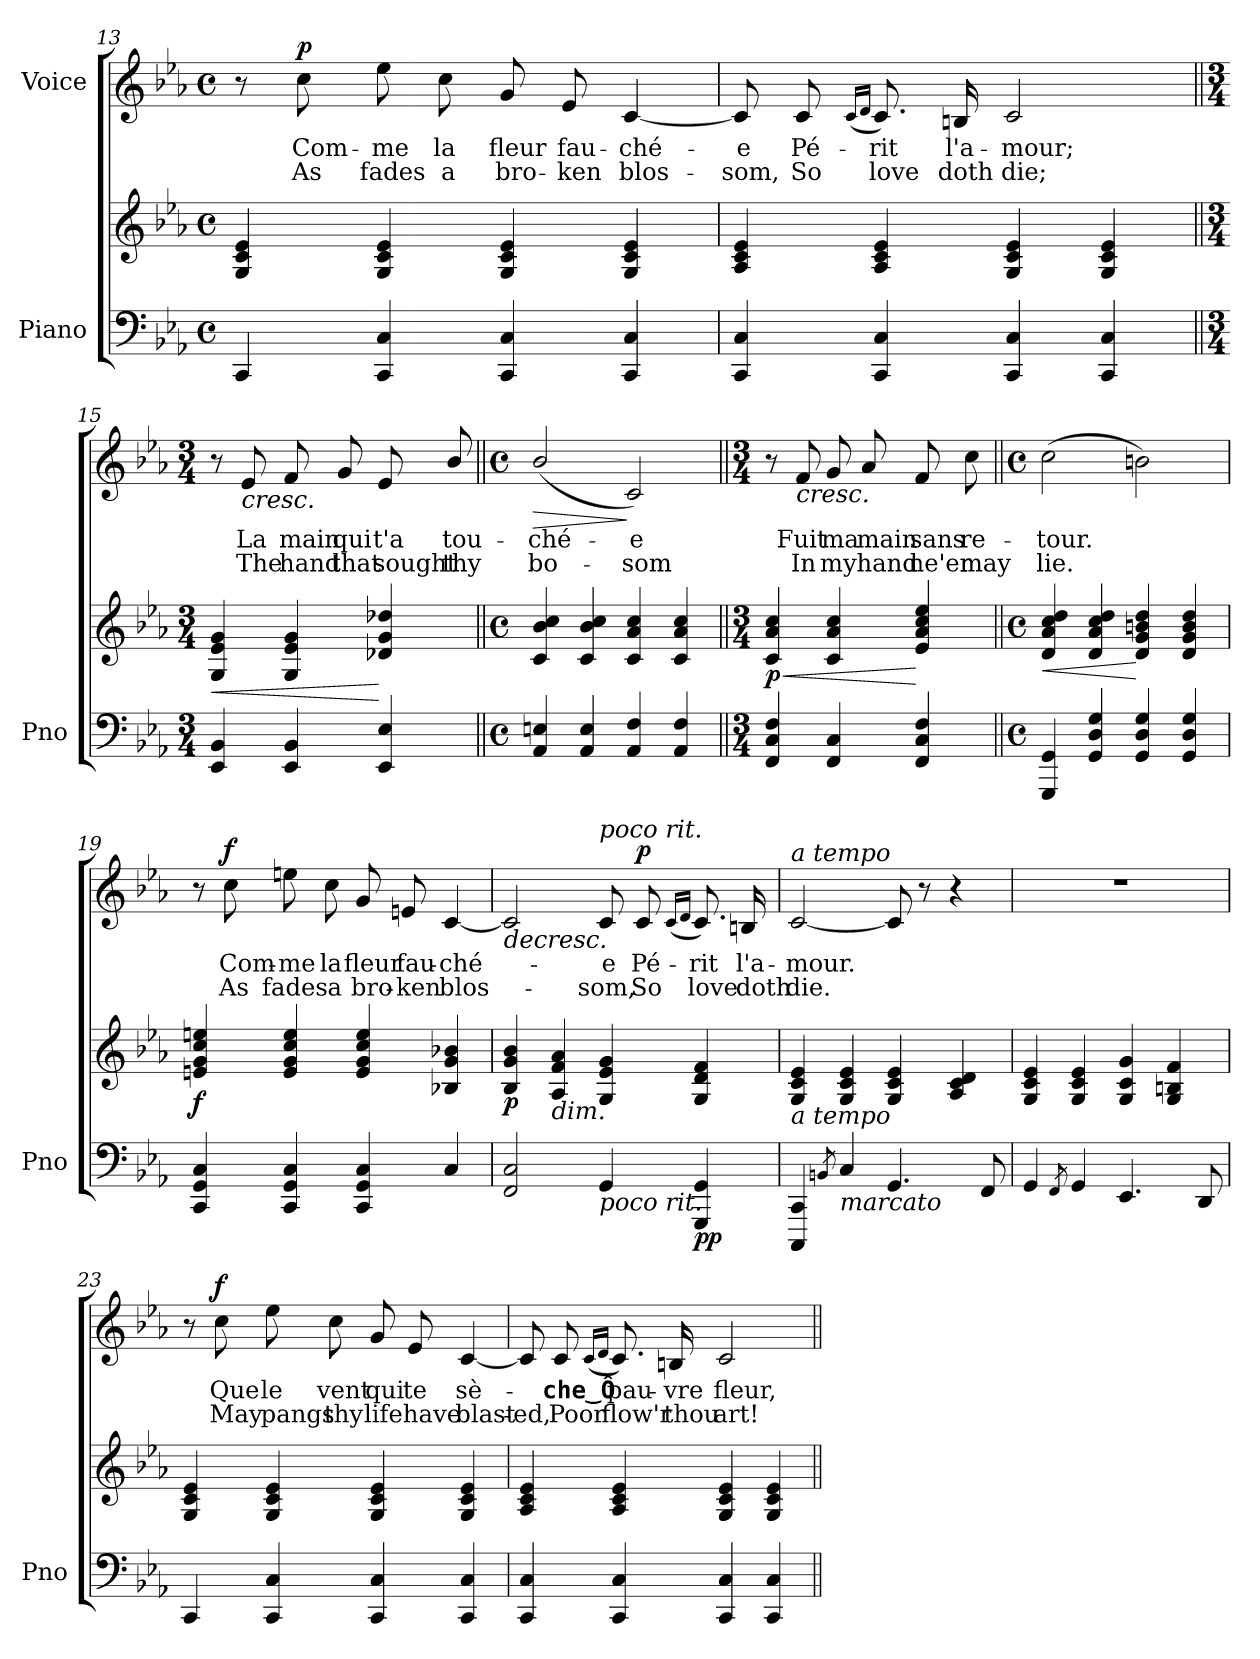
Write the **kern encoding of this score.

**kern	**kern	**dynam	**kern	**text	**text	**dynam
*part2	*part2	*part2	*part1	*part1	*part1	*part1
*staff3	*staff2	*staff2/3	*staff1	*staff1	*staff1	*staff1
*I"Piano	*	*	*I"Voice	*	*	*
*I'Pno	*	*	*	*	*	*
!!LO:LB:g=z
*clefF4	*clefG2	*	*clefG2	*	*	*
*k[b-e-a-]	*k[b-e-a-]	*	*k[b-e-a-]	*	*	*
*M4/4	*M4/4	*	*M4/4	*	*	*
*met(c)	*met(c)	*	*met(c)	*	*	*
=13	=13	=13	=13	=13	=13	=13
4CC/	4G/ 4c/ 4e-/	.	8r	.	.	.
!	!	!	!	!LO:LY:b	!LO:LY:b	!LO:DY:b
.	.	.	8cc\	Com-	As	p
!	!	!	!	!LO:LY:b	!LO:LY:b	!
4CC/ 4C/	4G/ 4c/ 4e-/	.	8ee-\	-me	fades	.
!	!	!	!	!LO:LY:b	!LO:LY:b	!
.	.	.	8cc\	la	a	.
!	!	!	!	!LO:LY:b	!LO:LY:b	!
4CC/ 4C/	4G/ 4c/ 4e-/	.	8g/	fleur	bro-	.
!	!	!	!	!LO:LY:b	!LO:LY:b	!
.	.	.	8e-/	fau-	-ken	.
!	!	!	!	!LO:LY:b	!LO:LY:b	!
4CC/ 4C/	4G/ 4c/ 4e-/	.	[4c/	-ché-	blos-	.
=14	=14	=14	=14	=14	=14	=14
!	!	!	!	!LO:LY:b	!LO:LY:b	!
4CC/ 4C/	4A-/ 4c/ 4e-/	.	8c/]	-e	-som,	.
!	!	!	!	!LO:LY:b	!LO:LY:b	!
.	.	.	8c/	Pé-	So	.
.	.	.	(16qc/LL	.	.	.
.	.	.	16qd/JJ	.	.	.
!	!	!	!	!LO:LY:b	!LO:LY:b	!
4CC/ 4C/	4A-/ 4c/ 4e-/	.	8.c/)	-rit	love	.
!	!	!	!	!LO:LY:b	!LO:LY:b	!
.	.	.	16Bn/	l'a-	doth	.
!	!	!	!	!LO:LY:b	!LO:LY:b	!
4CC/ 4C/	4G/ 4c/ 4e-/	.	2c/	-mour;	die;	.
4CC/ 4C/	4G/ 4c/ 4e-/	.	.	.	.	.
=15||	=15||	=15||	=15||	=15||	=15||	=15||
*M3/4	*M3/4	*	*M3/4	*	*	*
!	!	!LO:HP:b	!	!	!	!
4EE-/ 4BB-/	4G/ 4e-/ 4g/	<	8r	.	.	.
!	!	!	!LO:TX:b:i:t=cresc.	!	!	!
!	!	!	!	!LO:LY:b	!LO:LY:b	!
.	.	.	8e-/	La	The	.
!	!	!	!	!LO:LY:b	!LO:LY:b	!
4EE-/ 4BB-/	4G/ 4e-/ 4g/	.	8f/	main	hand	.
!	!	!	!	!LO:LY:b	!LO:LY:b	!
.	.	.	8g/	qui	that	.
!	!	!	!	!LO:LY:b	!LO:LY:b	!
4EE-/ 4E-/	4d-X/ 4g/ 4dd-X/	[	8e-/	t'a	sought	.
!	!	!	!	!LO:LY:b	!LO:LY:b	!
.	.	.	8b-/	tou-	thy	.
!!LO:LB:g=z
=16||	=16||	=16||	=16||	=16||	=16||	=16||
*M4/4	*M4/4	*	*M4/4	*	*	*
*met(c)	*met(c)	*	*met(c)	*	*	*
!	!	!	!	!LO:LY:b	!LO:LY:b	!LO:HP:b
4AA-/ 4En/	4c/ 4b-/ 4cc/	.	(2b-/	-ché-	bo-	>
4AA-/ 4E/	4c/ 4b-/ 4cc/	.	.	.	.	.
!	!	!	!	!LO:LY:b	!LO:LY:b	!
4AA-/ 4F/	4c/ 4a-/ 4cc/	.	2c/)	-e	-som	]
4AA-/ 4F/	4c/ 4a-/ 4cc/	.	.	.	.	.
=17||	=17||	=17||	=17||	=17||	=17||	=17||
*M3/4	*M3/4	*	*M3/4	*	*	*
!	!	!LO:HP:b	!	!	!	!
!	!	!LO:DY:n=1:b	!	!	!	!
4FF/ 4C/ 4F/	4c/ 4a-/ 4cc/	< p	8r	.	.	.
!	!	!	!LO:TX:b:i:t=cresc.	!	!	!
!	!	!	!	!LO:LY:b	!LO:LY:b	!
.	.	.	8f/	Fuit	In	.
!	!	!	!	!LO:LY:b	!LO:LY:b	!
4FF/ 4C/	4c/ 4a-/ 4cc/	.	8g/	ma	my	.
!	!	!	!	!LO:LY:b	!LO:LY:b	!
.	.	.	8a-/	main	hand	.
!	!	!	!	!LO:LY:b	!LO:LY:b	!
4FF/ 4C/ 4F/	4e-/ 4a-/ 4cc/ 4ee-/	[	8f/	sans	ne'er	.
!	!	!	!	!LO:LY:b	!LO:LY:b	!
.	.	.	8cc\	re-	may	.
=18||	=18||	=18||	=18||	=18||	=18||	=18||
*M4/4	*M4/4	*	*M4/4	*	*	*
*met(c)	*met(c)	*	*met(c)	*	*	*
!	!	!LO:HP:b	!	!LO:LY:b	!LO:LY:b	!
4GGG/ 4GG/	4d/ 4a-/ 4cc/ 4dd/	<	(2cc\	-tour.	lie.	.
4GG/ 4D/ 4G/	4d/ 4a-/ 4cc/ 4dd/	.	.	.	.	.
4GG/ 4D/ 4G/	4d/ 4g/ 4bn/ 4dd/	[	2bn\)	.	.	.
4GG/ 4D/ 4G/	4d/ 4g/ 4b/ 4dd/	.	.	.	.	.
!!LO:PB:g=z
=19	=19	=19	=19	=19	=19	=19
!	!	!LO:DY:b	!	!	!	!
4CC/ 4GG/ 4C/	4en/ 4g/ 4cc/ 4een/	f	8r	.	.	.
!	!	!	!	!LO:LY:b	!LO:LY:b	!LO:DY:b
.	.	.	8cc\	Com-	As	f
!	!	!	!	!LO:LY:b	!LO:LY:b	!
4CC/ 4GG/ 4C/	4e/ 4g/ 4cc/ 4ee/	.	8een\	-me	fades	.
!	!	!	!	!LO:LY:b	!LO:LY:b	!
.	.	.	8cc\	la	a	.
!	!	!	!	!LO:LY:b	!LO:LY:b	!
4CC/ 4GG/ 4C/	4e/ 4g/ 4cc/ 4ee/	.	8g/	fleur	bro-	.
!	!	!	!	!LO:LY:b	!LO:LY:b	!
.	.	.	8en/	fau-	-ken	.
!	!	!	!	!LO:LY:b	!LO:LY:b	!
4C/	4B-X/ 4g/ 4b-X/	.	[4c/	-ché-	blos-	.
=20	=20	=20	=20	=20	=20	=20
!	!	!LO:DY:b	!	!	!	!LO:HP:b
2FF/ 2C/	4B-/ 4g/ 4b-/	p	2c/]	.	.	>
!	!LO:TX:b:i:t=dim.	!	!	!	!	!
.	4A-/ 4f/ 4a-/	.	.	.	.	.
!	!	!	!LO:TX:a:i:t=poco rit.	!	!	!
!LO:TX:b:i:t=poco rit.	!	!	!	!	!	!
!	!	!	!	!LO:LY:b	!LO:LY:b	!
4GG/	4G/ 4e-/ 4g/	.	8c/	-e	-som,	.
!	!	!	!	!LO:LY:b	!LO:LY:b	!LO:DY:b
.	.	.	8c/	Pé-	So	p
.	.	.	(16qc/LL	.	.	.
.	.	.	16qd/JJ	.	.	.
!	!	!LO:DY:b=2	!	!LO:LY:b	!LO:LY:b	!
4GGG/ 4GG/	4G/ 4d/ 4f/	pp	8.c/)	-rit	love	.
!	!	!	!	!LO:LY:b	!LO:LY:b	!
.	.	.	16Bn/	l'a-	doth	.
.	.	.	.	.	.	]
=21	=21	=21	=21	=21	=21	=21
!	!	!	!LO:TX:a:i:t=a tempo	!	!	!
!	!LO:TX:b:i:t=a tempo	!	!	!	!	!
!	!	!	!	!LO:LY:b	!LO:LY:b	!
4CCC/ 4CC/	4G/ 4c/ 4e-/	.	[2c/	-mour.	die.	.
8qBBn/	.	.	.	.	.	.
!LO:TX:b:i:t=marcato	!	!	!	!	!	!
4C/	4G/ 4c/ 4e-/	.	.	.	.	.
4.GG/	4G/ 4c/ 4e-/	.	8c/]	.	.	.
.	.	.	8r	.	.	.
.	4A-/ 4c/ 4d/	.	4r	.	.	.
8FF/	.	.	.	.	.	.
!!LO:LB:g=z
=22	=22	=22	=22	=22	=22	=22
4GG/	4G/ 4c/ 4e-/	.	1r	.	.	.
8qFF/	.	.	.	.	.	.
4GG/	4G/ 4c/ 4e-/	.	.	.	.	.
4.EE-/	4G/ 4c/ 4g/	.	.	.	.	.
.	4G/ 4Bn/ 4f/	.	.	.	.	.
8DD/	.	.	.	.	.	.
=23	=23	=23	=23	=23	=23	=23
4CC/	4G/ 4c/ 4e-/	.	8r	.	.	.
!	!	!	!	!LO:LY:b	!LO:LY:b	!LO:DY:b
.	.	.	8cc\	Que	May	f
!	!	!	!	!LO:LY:b	!LO:LY:b	!
4CC/ 4C/	4G/ 4c/ 4e-/	.	8ee-\	le	pangs	.
!	!	!	!	!LO:LY:b	!LO:LY:b	!
.	.	.	8cc\	vent	thy	.
!	!	!	!	!LO:LY:b	!LO:LY:b	!
4CC/ 4C/	4G/ 4c/ 4e-/	.	8g/	qui	life	.
!	!	!	!	!LO:LY:b	!LO:LY:b	!
.	.	.	8e-/	te	have	.
!	!	!	!	!LO:LY:b	!LO:LY:b	!
4CC/ 4C/	4G/ 4c/ 4e-/	.	[4c/	sè-	blast-	.
=24	=24	=24	=24	=24	=24	=24
!	!	!	!	!	!LO:LY:b	!
4CC/ 4C/	4A-/ 4c/ 4e-/	.	8c/]	.	-ed,	.
!	!	!	!	!LO:LY:b	!LO:LY:b	!
.	.	.	8c/	-che‿Ô	Poor	.
.	.	.	(16qc/LL	.	.	.
.	.	.	16qd/JJ	.	.	.
!	!	!	!	!LO:LY:b	!LO:LY:b	!
4CC/ 4C/	4A-/ 4c/ 4e-/	.	8.c/)	pau-	flow'r	.
!	!	!	!	!LO:LY:b	!LO:LY:b	!
.	.	.	16Bn/	-vre	thou	.
!	!	!	!	!LO:LY:b	!LO:LY:b	!
4CC/ 4C/	4G/ 4c/ 4e-/	.	2c/	fleur,	art!	.
4CC/ 4C/	4G/ 4c/ 4e-/	.	.	.	.	.
=||	=||	=||	=||	=||	=||	=||
*-	*-	*-	*-	*-	*-	*-
